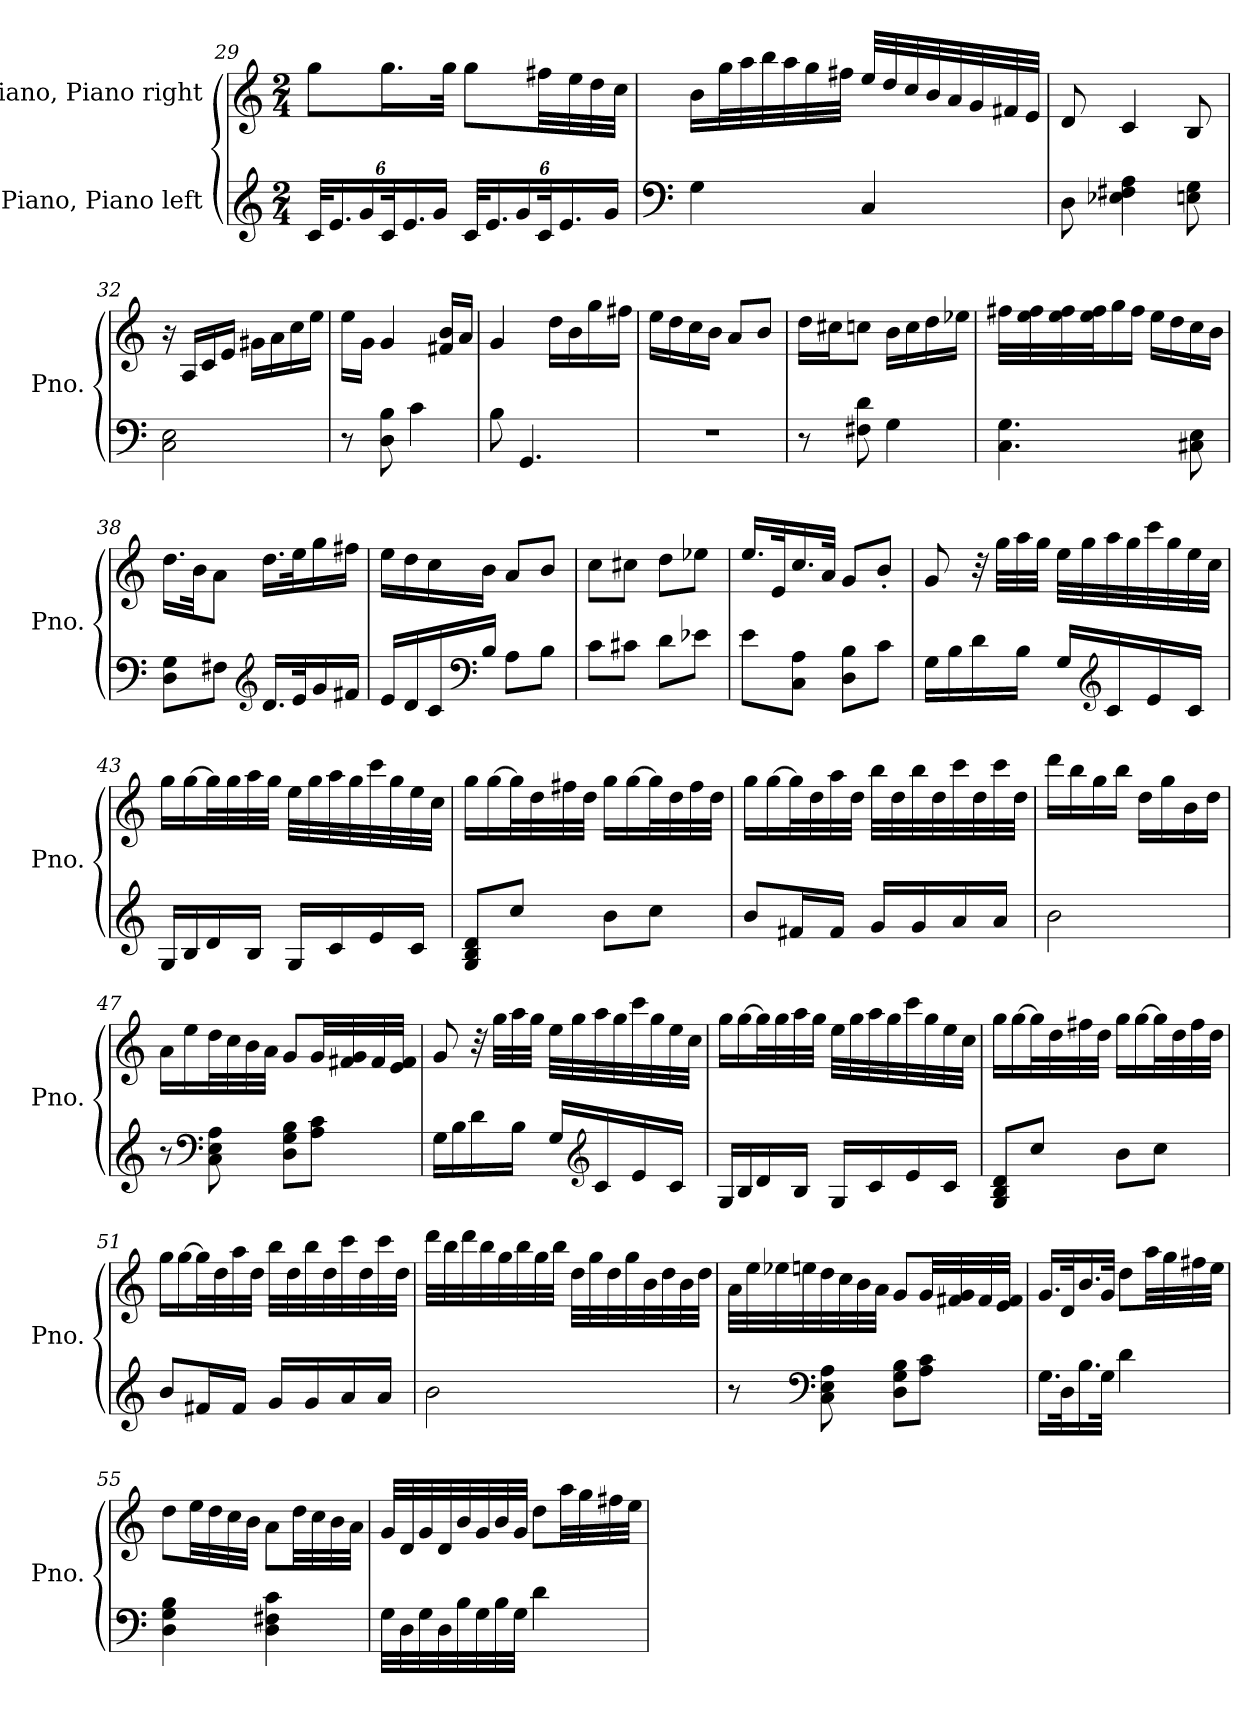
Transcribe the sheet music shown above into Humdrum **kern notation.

**kern	**kern
*part2	*part1
*staff2	*staff1
*I"Piano, Piano left	*I"Piano, Piano right
*I'Pno.	*I'Pno.
!!LO:LB:g=z
*clefG2	*clefG2
*k[]	*k[]
*M2/4	*M2/4
*Xbrackettup	*
=29	=29
48c/KLL	8gg\L
24.e/	.
24g/	.
48c/K	16.gg\L
24.e/	.
24g/JJ	.
.	32gg\JJk
48c/KLL	8gg\L
24.e/	.
24g/	.
48c/K	32ff#X\LL
24.e/	.
.	32ee\
.	32dd\
24g/JJ	.
.	32cc\JJJ
=30	=30
*clefF4	*
4G\	16b\LL
.	32gg\L
.	32aa\
.	32bb\
.	32aa\
.	32gg\
.	32ff#X\JJJ
4C/	32ee/LLL
.	32dd/
.	32cc/
.	32b/
.	32a/
.	32g/
.	32f#X/
.	32e/JJJ
=31	=31
8D\	8d/
4E-X\ 4F#X\ 4A\	4c/
8En\ 8G\	8B/
!!LO:LB:g=z
=32	=32
2C\ 2E\	16r
.	16A/LL
.	16c/
.	16e/JJ
.	16g#X\LL
.	16a\
.	16cc\
.	16ee\JJ
=33	=33
8r	16ee\LL
.	16g\JJ
8D\ 8B\	4g/
4c\	.
.	16f#X/ 16b/LL
.	16a/JJ
=34	=34
8B\	4g/
4.GG/	.
.	16dd\LL
.	16b\
.	16gg\
.	16ff#X\JJ
=35	=35
2r	16ee\LL
.	16dd\
.	16cc\
.	16b\JJ
.	8a/L
.	8b/J
=36	=36
8r	16dd\LL
.	16cc#X\J
8F#X\ 8d\	8ccn\J
4G\	16b\LL
.	16cc\
.	16dd\
.	16ee-X\JJ
!!LO:PB:g=z
=37	=37
4.C\ 4.G\	32ff#X\LLL
.	32ee\ 32ff#\
.	32ee\ 32ff#\
.	32ee\ 32ff#\J
.	16gg\
.	16ff#\JJ
.	16ee\LL
.	16dd\
8C#X\ 8E\	16cc\
.	16b\JJ
=38	=38
8D\ 8G\L	16.dd\LL
.	32b\JK
8F#X\J	8a\J
*clefG2	*
16.d/LL	16.dd\LL
32e/K	32ee\K
16g/	16gg\
16f#X/JJ	16ff#X\JJ
=39	=39
16e/LL	16ee\LL
16d/	16dd\
16c/	16cc\
*clefF4	*
16B/JJ	16b\JJ
8A\L	8a/L
8B\J	8b/J
=40	=40
8c\L	8cc\L
8c#X\J	8cc#X\J
8d\L	8dd\L
8e-X\J	8ee-X\J
!!LO:LB:g=z
=41	=41
8e\L	16.ee/LL
.	32e/K
8C\ 8A\J	16.cc/
.	32a/JJk
8D\ 8B\L	8g/L
8c\J	8b'/J
=42	=42
16G\LL	8g/
16B\	.
16d\	32r
.	32gg\LLL
16B\JJ	32aa\
.	32gg\JJJ
16G/LL	32ee\LLL
.	32gg\
*clefG2	*
16c/	32aa\
.	32gg\
16e/	32ccc\
.	32gg\
16c/JJ	32ee\
.	32cc\JJJ
=43	=43
16G/LL	16gg\LL
16B/	[16gg\
16d/	32gg\L]
.	32gg\
16B/JJ	32aa\
.	32gg\JJJ
16G/LL	32ee\LLL
.	32gg\
16c/	32aa\
.	32gg\
16e/	32ccc\
.	32gg\
16c/JJ	32ee\
.	32cc\JJJ
!!LO:LB:g=z
=44	=44
8G/ 8B/ 8d/L	16gg\LL
.	[16gg\
8cc/J	32gg\L]
.	32dd\
.	32ff#X\
.	32dd\JJJ
8b\L	16gg\LL
.	[16gg\
8cc\J	32gg\L]
.	32dd\
.	32ff#\
.	32dd\JJJ
=45	=45
8b/L	16gg\LL
.	[16gg\
16f#X/L	32gg\L]
.	32dd\
16f#/JJ	32aa\
.	32dd\JJJ
16g/LL	32bb\LLL
.	32dd\
16g/	32bb\
.	32dd\
16a/	32ccc\
.	32dd\
16a/JJ	32ccc\
.	32dd\JJJ
=46	=46
2b\	16ddd\LL
.	16bb\
.	16gg\
.	16bb\JJ
.	16dd\LL
.	16gg\
.	16b\
.	16dd\JJ
!!LO:LB:g=z
=47	=47
8r	16a\LL
.	16ee\
*clefF4	*
8C\ 8E\ 8A\	32dd\L
.	32cc\
.	32b\
.	32a\JJJ
8D\ 8G\ 8B\L	8g/L
8A\ 8c\J	32g/LL
.	32f#X/ 32g/
.	32f#/
.	32e/ 32f#/JJJ
=48	=48
16G\LL	8g/
16B\	.
16d\	32r
.	32gg\LLL
16B\JJ	32aa\
.	32gg\JJJ
16G/LL	32ee\LLL
.	32gg\
*clefG2	*
16c/	32aa\
.	32gg\
16e/	32ccc\
.	32gg\
16c/JJ	32ee\
.	32cc\JJJ
=49	=49
16G/LL	16gg\LL
16B/	[16gg\
16d/	32gg\L]
.	32gg\
16B/JJ	32aa\
.	32gg\JJJ
16G/LL	32ee\LLL
.	32gg\
16c/	32aa\
.	32gg\
16e/	32ccc\
.	32gg\
16c/JJ	32ee\
.	32cc\JJJ
!!LO:LB:g=z
=50	=50
8G/ 8B/ 8d/L	16gg\LL
.	[16gg\
8cc/J	32gg\L]
.	32dd\
.	32ff#X\
.	32dd\JJJ
8b\L	16gg\LL
.	[16gg\
8cc\J	32gg\L]
.	32dd\
.	32ff#\
.	32dd\JJJ
=51	=51
8b/L	16gg\LL
.	[16gg\
16f#X/L	32gg\L]
.	32dd\
16f#/JJ	32aa\
.	32dd\JJJ
16g/LL	32bb\LLL
.	32dd\
16g/	32bb\
.	32dd\
16a/	32ccc\
.	32dd\
16a/JJ	32ccc\
.	32dd\JJJ
=52	=52
2b\	32ddd\LLL
.	32bb\
.	32ddd\
.	32bb\
.	32gg\
.	32bb\
.	32gg\
.	32bb\JJJ
.	32dd\LLL
.	32gg\
.	32dd\
.	32gg\
.	32b\
.	32dd\
.	32b\
.	32dd\JJJ
!!LO:LB:g=z
=53	=53
8r	32a\LLL
.	32ee\
.	32ee-X\
.	32een\
*clefF4	*
8C\ 8E\ 8A\	32dd\
.	32cc\
.	32b\
.	32a\JJJ
8D\ 8G\ 8B\L	8g/L
8A\ 8c\J	32g/LL
.	32f#X/ 32g/
.	32f#/
.	32e/ 32f#/JJJ
=54	=54
16.G\LL	16.g/LL
32D\K	32d/K
16.B\	16.b/
32G\JJk	32g/JJk
4d\	8dd\L
.	32aa\LL
.	32gg\
.	32ff#X\
.	32ee\JJJ
=55	=55
4D\ 4G\ 4B\	8dd\L
.	32ee\LL
.	32dd\
.	32cc\
.	32b\JJJ
4D\ 4F#X\ 4c\	8a\L
.	32dd\LL
.	32cc\
.	32b\
.	32a\JJJ
!!LO:PB:g=z
=56	=56
32G\LLL	32g/LLL
32D\	32d/
32G\	32g/
32D\	32d/
32B\	32b/
32G\	32g/
32B\	32b/
32G\JJJ	32g/JJJ
4d\	8dd\L
.	32aa\LL
.	32gg\
.	32ff#X\
.	32ee\JJJ
=	=
*-	*-
